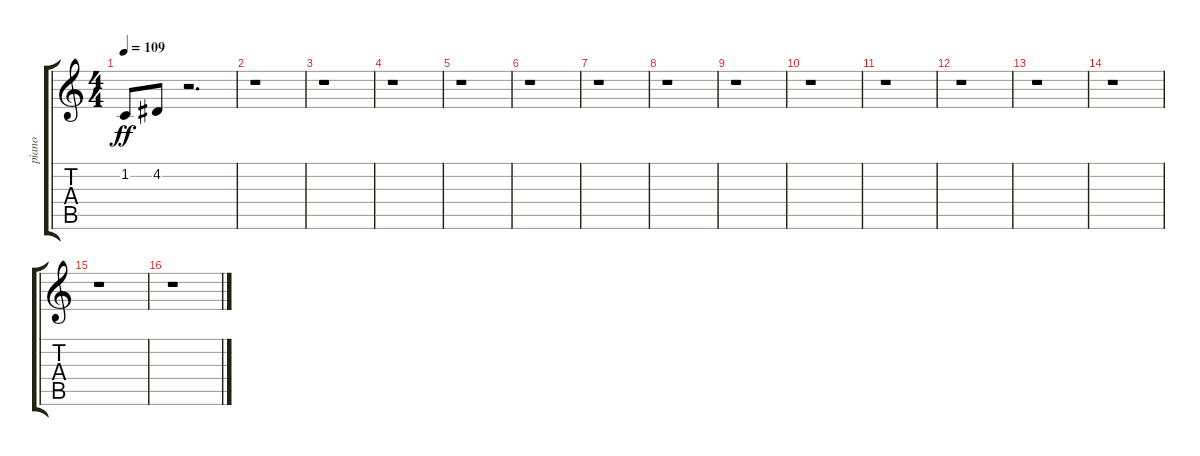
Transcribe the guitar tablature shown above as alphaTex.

\track ("piano" "piano") {instrument brightacousticpiano}
\staff {score tabs}
\tuning (E4 B3 G3 D3 A2 E2) {hide}
\ts (4 4)
\tempo 109
\clef g2
\ks c
1.2.8{dy ff} 4.2.8 r.2{d} |
r.1 |
r.1 |
r.1 |
r.1 |
r.1 |
r.1 |
r.1 |
r.1 |
r.1 |
r.1 |
r.1 |
r.1 |
r.1 |
r.1 |
r.1
